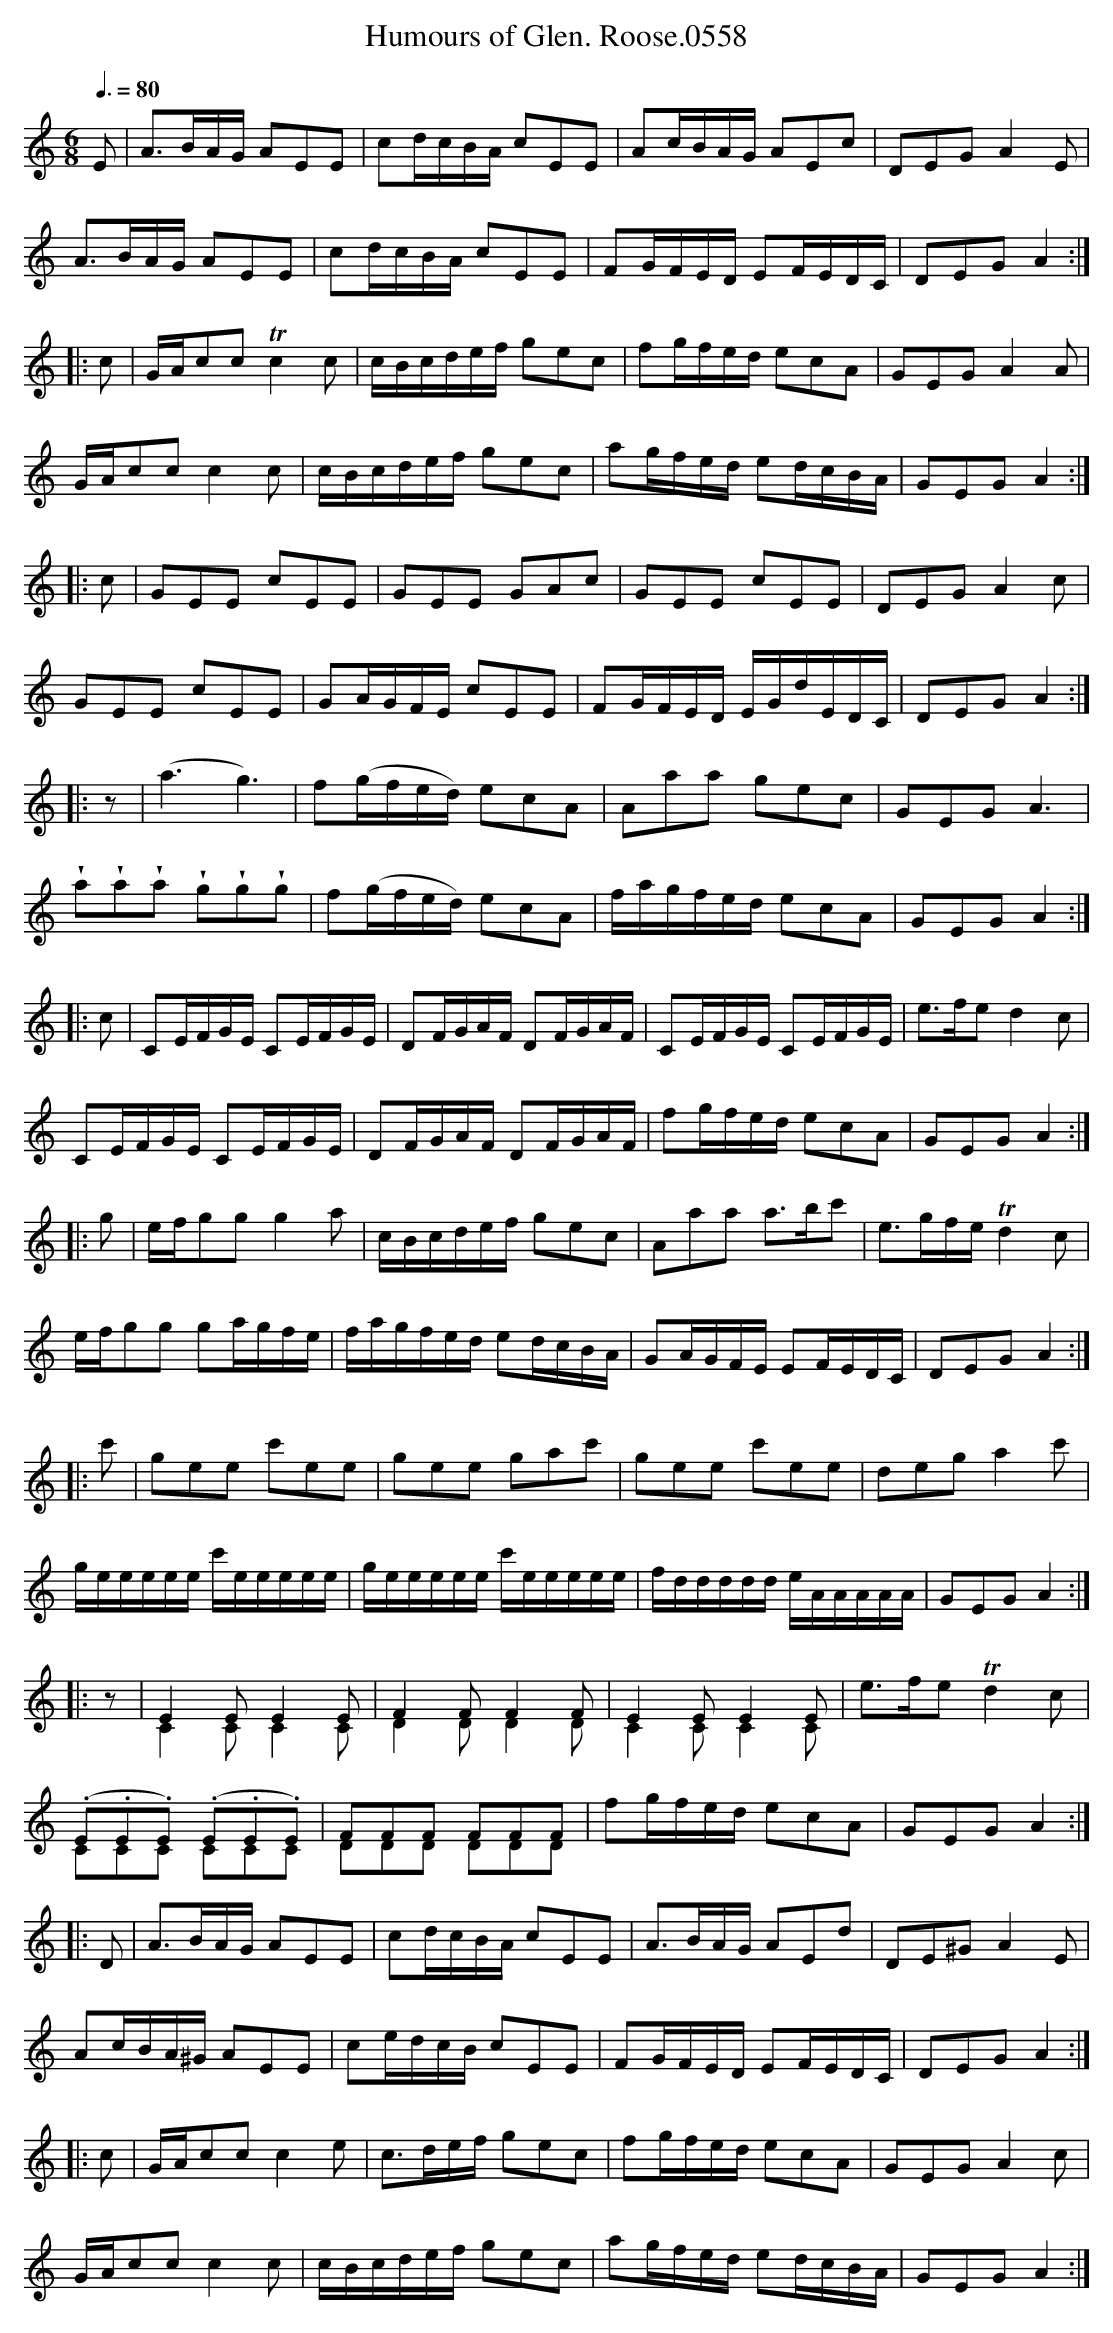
X:1
T:Humours of Glen. Roose.0558
M:6/8
L:1/8
Q:3/8=80
K:Am
E | A>BA/G/ AEE | cd/c/B/A/ cEE | Ac/B/A/G/ AEc | DEG A2 E |
A>BA/G/ AEE | cd/c/B/A/ cEE | FG/F/E/D/ EF/E/D/C/ | DEG A2 :|
|: c | G/A/cc !trill!c2 c | c/B/c/d/e/f/ gec | fg/f/e/d/ ecA | GEG A2 A |
G/A/cc c2 c | c/B/c/d/e/f/ gec | ag/f/e/d/ ed/c/B/A/ | GEG A2 :|
|: c | GEE cEE | GEE GAc | GEE cEE | DEG A2 c |
GEE cEE | GA/G/F/E/ cEE | FG/F/E/D/ E/G/d/E/D/C/ | DEG A2 :|
|: z | (a3 g3) | f(g/f/e/d/) ecA | Aaa gec | GEG A3 |
!wedge!a!wedge!a!wedge!a !wedge!g!wedge!g!wedge!g | f(g/f/e/d/) ecA | f/a/g/f/e/d/ ecA | GEG A2 :|
|: c | CE/F/G/E/ CE/F/G/E/ | DF/G/A/F/ DF/G/A/F/ | CE/F/G/E/ CE/F/G/E/ | e>fe d2 c |
CE/F/G/E/ CE/F/G/E/ | DF/G/A/F/ DF/G/A/F/ | fg/f/e/d/ ecA | GEG A2 :|
|: g | e/f/gg g2 a | c/B/c/d/e/f/ gec | Aaa a>bc' | e>gf/e/ !trill!d2 c |
e/f/gg ga/g/f/e/ | f/a/g/f/e/d/ ed/c/B/A/ | GA/G/F/E/ EF/E/D/C/ | DEG A2 :|
|: c' | gee c'ee | gee gac'|gee c'ee |deg a2 c' |
g/e/e/e/e/e/ c'/e/e/e/e/e/ | g/e/e/e/e/e/ c'/e/e/e/e/e/ | f/d/d/d/d/d/ e/A/A/A/A/A/ | GEG A2 :|
|: z | E2 E E2 E & C2 C C2 C | F2 F F2 F & D2 D D2 D | E2 E E2 E & C2 C C2 C | e>fe !trill!d2 c |
(.E.E.E) (.E.E.E) & CCC CCC | FFF FFF & DDD DDD | fg/f/e/d/ ecA | GEG A2 :|
|: D | A>BA/G/ AEE | cd/c/B/A/ cEE | A>BA/G/ AEd | DE^G A2 E |
Ac/B/A/^G/ AEE | ce/d/c/B/ cEE | FG/F/E/D/ EF/E/D/C/ | DEG A2 :|
|: c | G/A/cc c2 e | c>de/f/ gec | fg/f/e/d/ ecA | GEG A2 c |
G/A/cc c2 c | c/B/c/d/e/f/ gec | ag/f/e/d/ ed/c/B/A/ | GEG A2 :|
